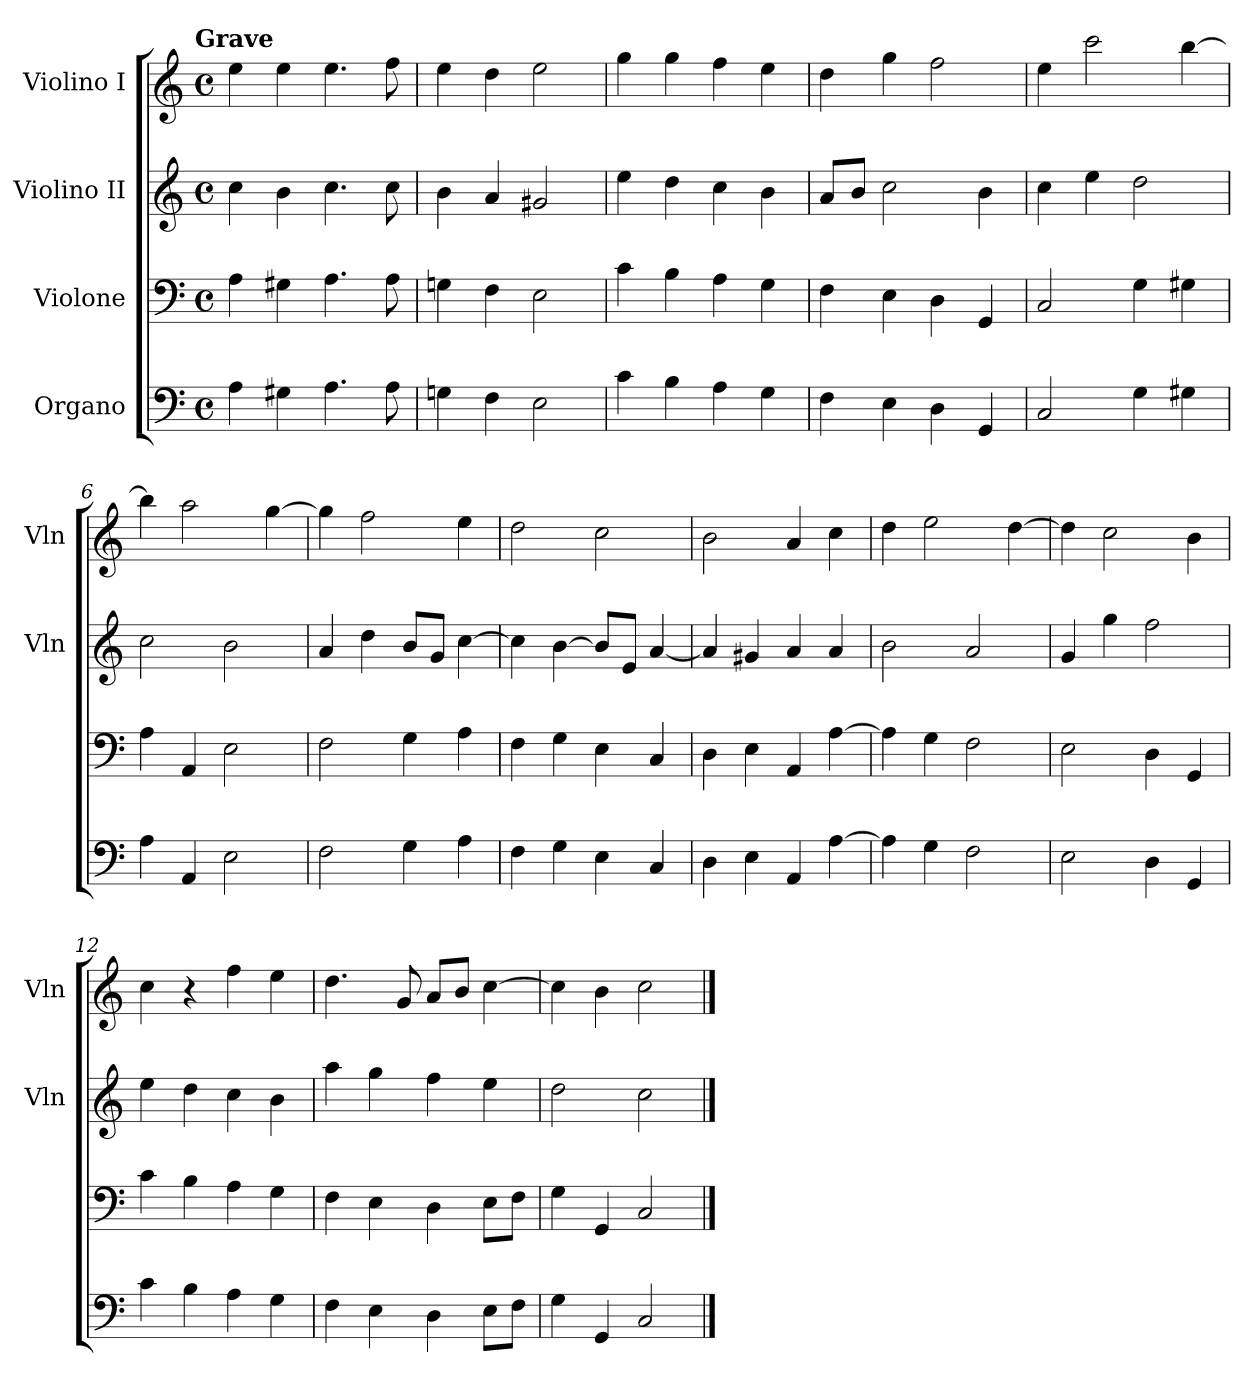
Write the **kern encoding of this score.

**kern	**kern	**kern	**kern
*part4	*part3	*part2	*part1
*staff4	*staff3	*staff2	*staff1
*I"Organo	*I"Violone	*I"Violino II	*I"Violino I
*	*	*I'Vln	*I'Vln
*clefF4	*clefF4	*clefG2	*clefG2
*k[]	*k[]	*k[]	*k[]
!!LO:TX:omd:t=Grave
*M4/4	*M4/4	*M4/4	*M4/4
*met(c)	*met(c)	*met(c)	*met(c)
*MM40	*MM40	*MM40	*MM40
=1	=1	=1	=1
4A	4A	4cc	4ee
4G#X	4G#X	4b	4ee
4.A	4.A	4.cc	4.ee
8A	8A	8cc	8ff
=2	=2	=2	=2
4Gn	4Gn	4b	4ee
4F	4F	4a	4dd
2E	2E	2g#X	2ee
=3	=3	=3	=3
4c	4c	4ee	4gg
4B	4B	4dd	4gg
4A	4A	4cc	4ff
4G	4G	4b	4ee
=4	=4	=4	=4
4F	4F	8aL	4dd
.	.	8bJ	.
4E	4E	2cc	4gg
4D	4D	.	2ff
4GG	4GG	4b	.
=5	=5	=5	=5
2C	2C	4cc	4ee
.	.	4ee	2ccc
4G	4G	2dd	.
4G#X	4G#X	.	[4bb
=6	=6	=6	=6
4A	4A	2cc	4bb]
4AA	4AA	.	2aa
2E	2E	2b	.
.	.	.	[4gg
=7	=7	=7	=7
2F	2F	4a	4gg]
.	.	4dd	2ff
4G	4G	8bL	.
.	.	8gJ	.
4A	4A	[4cc	4ee
=8	=8	=8	=8
4F	4F	4cc]	2dd
4G	4G	[4b	.
4E	4E	8bL]	2cc
.	.	8eJ	.
4C	4C	[4a	.
=9	=9	=9	=9
4D	4D	4a]	2b
4E	4E	4g#X	.
4AA	4AA	4a	4a
[4A	[4A	4a	4cc
=10	=10	=10	=10
4A]	4A]	2b	4dd
4G	4G	.	2ee
2F	2F	2a	.
.	.	.	[4dd
=11	=11	=11	=11
2E	2E	4g	4dd]
.	.	4gg	2cc
4D	4D	2ff	.
4GG	4GG	.	4b
=12	=12	=12	=12
4c	4c	4ee	4cc
4B	4B	4dd	4r
4A	4A	4cc	4ff
4G	4G	4b	4ee
=13	=13	=13	=13
4F	4F	4aa	4.dd
4E	4E	4gg	.
.	.	.	8g
4D	4D	4ff	8aL
.	.	.	8bJ
8EL	8EL	4ee	[4cc
8FJ	8FJ	.	.
=14	=14	=14	=14
4G	4G	2dd	4cc]
4GG	4GG	.	4b
2C	2C	2cc	2cc
==	==	==	==
*-	*-	*-	*-
